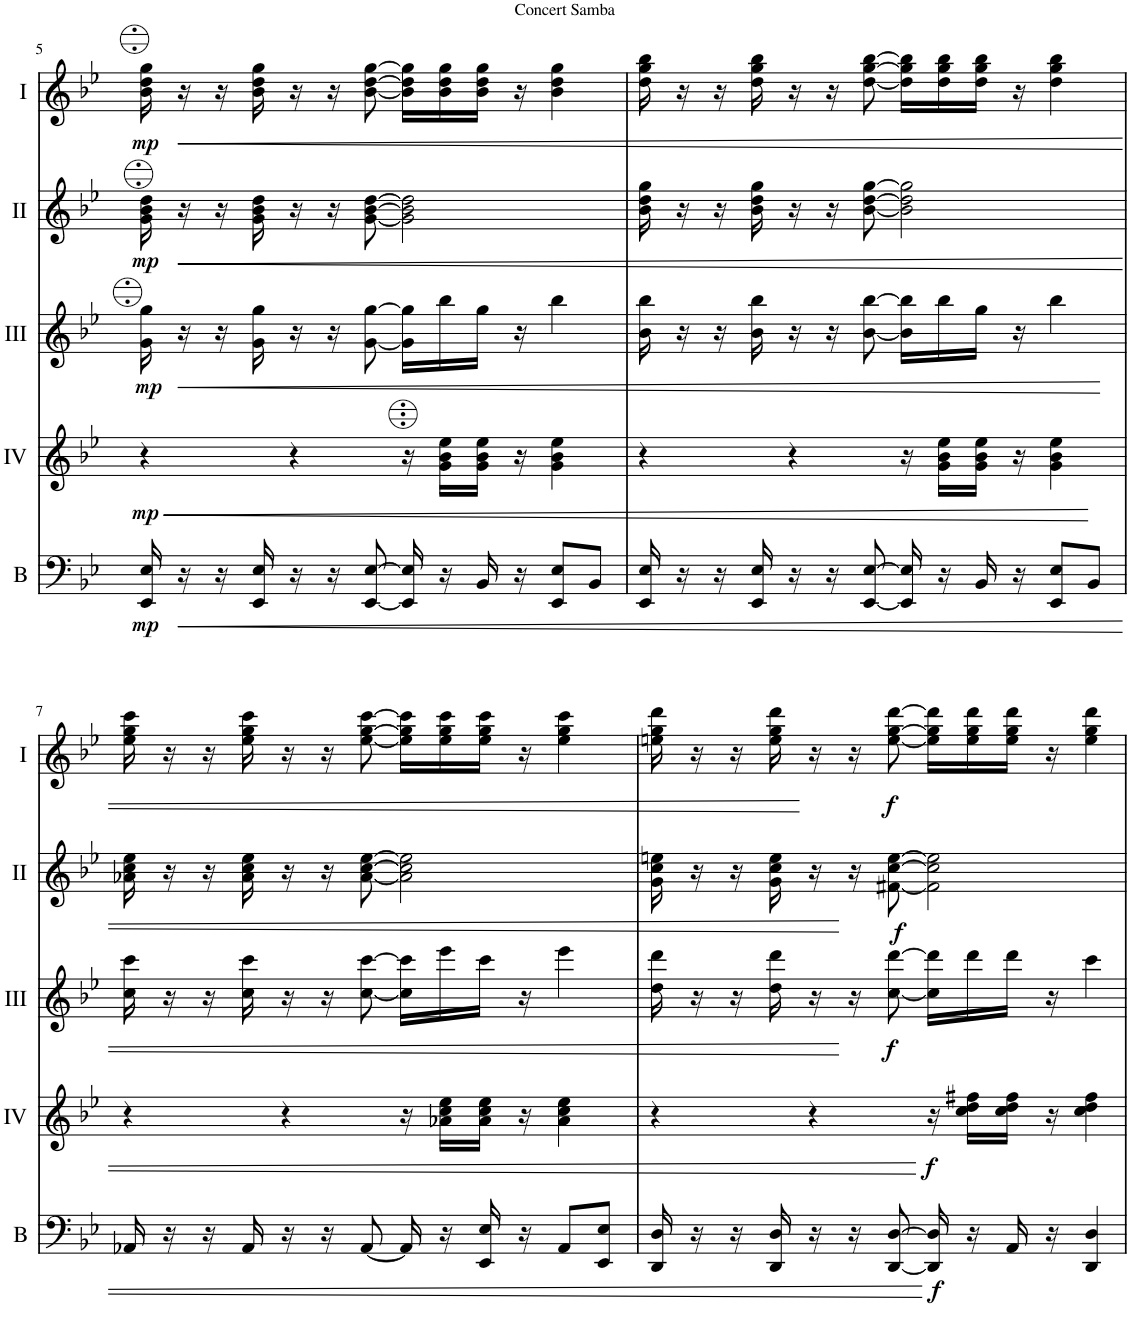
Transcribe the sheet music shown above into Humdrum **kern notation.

**kern	**dynam	**kern	**dynam	**kern	**dynam	**kern	**dynam	**kern	**dynam
*part5	*part5	*part4	*part4	*part3	*part3	*part2	*part2	*part1	*part1
*staff5	*staff5	*staff4	*staff4	*staff3	*staff3	*staff2	*staff2	*staff1	*staff1
*I"Bass	*	*I"Acc. 4	*	*I"Acc. 3	*	*I"Acc. 2	*	*I"Acc. 1	*
*I'B	*	*	*	*	*	*	*	*	*
!!LO:PB:g=z
*clefF4	*	*clefG2	*	*clefG2	*	*clefG2	*	*clefG2	*
*Trd7c12	*	*Trd7c12	*	*Trd7c12	*	*Trd7c12	*	*Trd7c12	*
*k[b-e-]	*	*k[b-e-]	*	*k[b-e-]	*	*k[b-e-]	*	*k[b-e-]	*
*M4/4	*	*M4/4	*	*M4/4	*	*M4/4	*	*M4/4	*
*met(c)	*	*met(c)	*	*met(c)	*	*met(c)	*	*met(c)	*
=5	=5	=5	=5	=5	=5	=5	=5	=5	=5
!	!LO:DY:b	!	!LO:HP:b	!	!	!	!	!	!
!	!	!	!LO:DY:n=1:b	!	!LO:DY:b	!	!LO:DY:b	!	!LO:DY:b
16EE-/ 16E-/	mp	4r	< mp	16g\ 16gg\	mp	16g\ 16b-\ 16dd\	mp	16b-\ 16dd\ 16gg\	mp
!	!LO:HP:b	!	!	!	!LO:HP:b	!	!LO:HP:b	!	!LO:HP:b
16r	<	.	.	16r	<	16r	<	16r	<
16r	.	.	.	16r	.	16r	.	16r	.
16EE-/ 16E-/	.	.	.	16g\ 16gg\	.	16g\ 16b-\ 16dd\	.	16b-\ 16dd\ 16gg\	.
16r	.	4r	.	16r	.	16r	.	16r	.
16r	.	.	.	16r	.	16r	.	16r	.
[8EE-/ [8E-/	.	.	.	[8g\ [8gg\	.	[8g\ [8b-\ [8dd\	.	[8b-\ [8dd\ [8gg\	.
16EE-/] 16E-/]	.	16r	.	16g\] 16gg\]LL	.	2g\] 2b-\] 2dd\]	.	16b-\] 16dd\] 16gg\]LL	.
16r	.	16g\ 16b-\ 16ee-\LL	.	16bb-\	.	.	.	16b-\ 16dd\ 16gg\	.
16BB-/	.	16g\ 16b-\ 16ee-\JJ	.	16gg\JJ	.	.	.	16b-\ 16dd\ 16gg\JJ	.
16r	.	16r	.	16r	.	.	.	16r	.
8EE-/ 8E-/L	.	4g\ 4b-\ 4ee-\	.	4bb-\	.	.	.	4b-\ 4dd\ 4gg\	.
8BB-/J	.	.	.	.	.	.	.	.	.
=6	=6	=6	=6	=6	=6	=6	=6	=6	=6
16EE-/ 16E-/	.	4r	.	16b-\ 16bb-\	.	16b-\ 16dd\ 16gg\	.	16dd\ 16gg\ 16bb-\	.
16r	.	.	.	16r	.	16r	.	16r	.
16r	.	.	.	16r	.	16r	.	16r	.
16EE-/ 16E-/	.	.	.	16b-\ 16bb-\	.	16b-\ 16dd\ 16gg\	.	16dd\ 16gg\ 16bb-\	.
16r	.	4r	.	16r	.	16r	.	16r	.
16r	.	.	.	16r	.	16r	.	16r	.
[8EE-/ [8E-/	.	.	.	[8b-\ [8bb-\	.	[8b-\ [8dd\ [8gg\	.	[8dd\ [8gg\ [8bb-\	.
16EE-/] 16E-/]	.	16r	.	16b-\] 16bb-\]LL	.	2b-\] 2dd\] 2gg\]	.	16dd\] 16gg\] 16bb-\]LL	.
16r	.	16g\ 16b-\ 16ee-\LL	.	16bb-\	.	.	.	16dd\ 16gg\ 16bb-\	.
16BB-/	.	16g\ 16b-\ 16ee-\JJ	.	16gg\JJ	.	.	.	16dd\ 16gg\ 16bb-\JJ	.
16r	.	16r	.	16r	.	.	.	16r	.
8EE-/ 8E-/L	.	4g\ 4b-\ 4ee-\	.	4bb-\	.	.	.	4dd\ 4gg\ 4bb-\	.
8BB-/J	.	.	.	.	.	.	.	.	.
!!LO:LB:g=z
=7	=7	=7	=7	=7	=7	=7	=7	=7	=7
16AA-X/	.	4r	.	16cc\ 16ccc\	.	16a-X\ 16cc\ 16ee-\	.	16ee-\ 16gg\ 16ccc\	.
16r	.	.	.	16r	.	16r	.	16r	.
16r	.	.	.	16r	.	16r	.	16r	.
16AA-/	.	.	.	16cc\ 16ccc\	.	16a-\ 16cc\ 16ee-\	.	16ee-\ 16gg\ 16ccc\	.
16r	.	4r	.	16r	.	16r	.	16r	.
16r	.	.	.	16r	.	16r	.	16r	.
[8AA-/	.	.	.	[8cc\ [8ccc\	.	[8a-\ [8cc\ [8ee-\	.	[8ee-\ [8gg\ [8ccc\	.
16AA-/]	.	16r	.	16cc\] 16ccc\]LL	.	2a-\] 2cc\] 2ee-\]	.	16ee-\] 16gg\] 16ccc\]LL	.
16r	.	16a-X\ 16cc\ 16ee-\LL	.	16eee-\	.	.	.	16ee-\ 16gg\ 16ccc\	.
16EE-/ 16E-/	.	16a-\ 16cc\ 16ee-\JJ	.	16ccc\JJ	.	.	.	16ee-\ 16gg\ 16ccc\JJ	.
16r	.	16r	.	16r	.	.	.	16r	.
8AA-/L	.	4a-\ 4cc\ 4ee-\	.	4eee-\	.	.	.	4ee-\ 4gg\ 4ccc\	.
8EE-/ 8E-/J	.	.	.	.	.	.	.	.	.
=8	=8	=8	=8	=8	=8	=8	=8	=8	=8
16DD/ 16D/	.	4r	.	16dd\ 16ddd\	.	16g\ 16cc\ 16een\	.	16een\ 16gg\ 16ddd\	.
16r	.	.	.	16r	.	16r	.	16r	.
16r	.	.	.	16r	.	16r	.	16r	.
16DD/ 16D/	.	.	.	16dd\ 16ddd\	.	16g\ 16cc\ 16ee\	.	16ee\ 16gg\ 16ddd\	.
16r	.	4r	.	16r	.	16r	.	16r	[
16r	.	.	.	16r	[	16r	[	16r	.
!	!	!	!	!	!LO:DY:b	!	!LO:DY:b	!	!LO:DY:b
[8DD/ [8D/	.	.	.	[8cc\ [8ddd\	f	[8f#X\ [8cc\ [8ee\	f	[8ee\ [8gg\ [8ddd\	f
!	!LO:DY:n=1:b	!	!LO:DY:n=1:b	!	!	!	!	!	!
16DD/] 16D/]	[ f	16r	[ f	16cc\] 16ddd\]LL	.	2f#\] 2cc\] 2ee\]	.	16ee\] 16gg\] 16ddd\]LL	.
16r	.	16cc\ 16dd\ 16ff#X\LL	.	16ddd\	.	.	.	16ee\ 16gg\ 16ddd\	.
16AA/	.	16cc\ 16dd\ 16ff#\JJ	.	16ddd\JJ	.	.	.	16ee\ 16gg\ 16ddd\JJ	.
16r	.	16r	.	16r	.	.	.	16r	.
4DD/ 4D/	.	4cc\ 4dd\ 4ff#\	.	4ccc\	.	.	.	4ee\ 4gg\ 4ddd\	.
=	=	=	=	=	=	=	=	=	=
*-	*-	*-	*-	*-	*-	*-	*-	*-	*-
